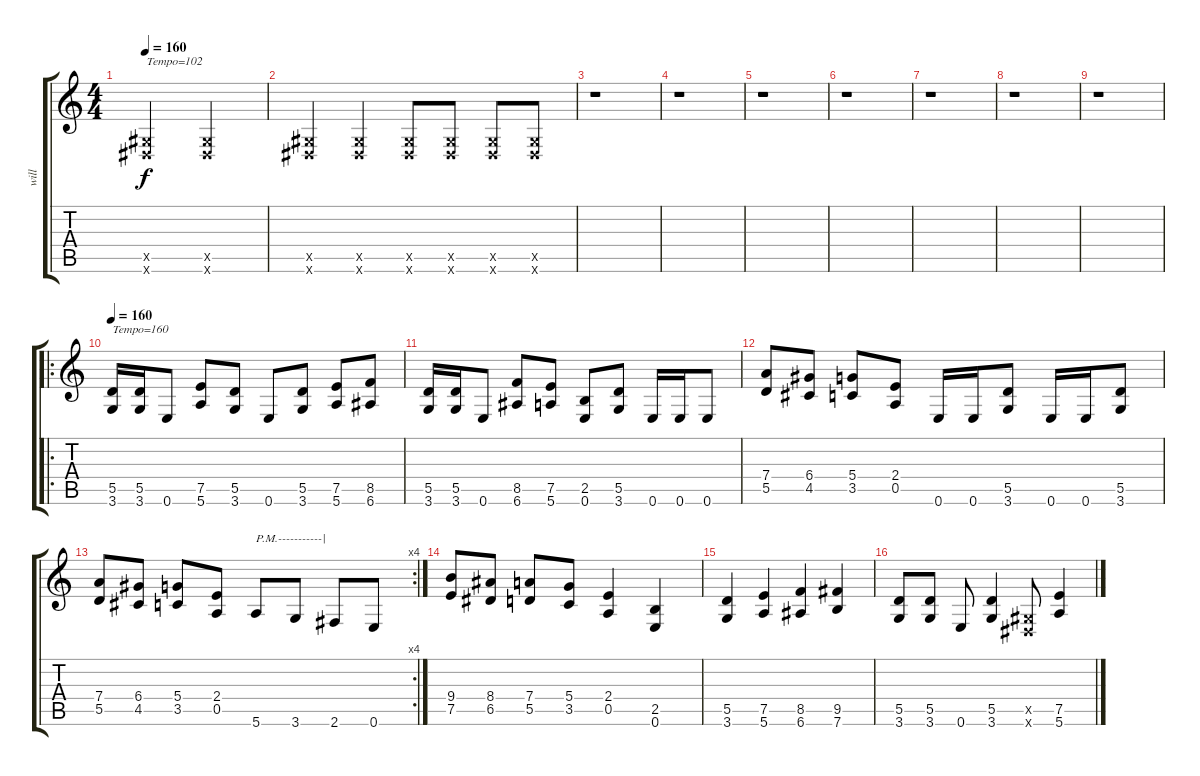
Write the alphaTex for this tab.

\track ("will" "will") {instrument distortionguitar}
\staff {score tabs}
\tuning (E4 B3 G3 D3 A2 E2) {hide}
\ts (4 4)
\tempo 160
\tempo 102
\tempo 160
\clef g2
\ks c
(-1.5{x} -1.6{x}).2{txt "Tempo=102" dy f instrument distortionguitar} (-1.5{x} -1.6{x}).2 |
(-1.5{x} -1.6{x}).4 (-1.5{x} -1.6{x}).4 (-1.5{x} -1.6{x}).8 (-1.5{x} -1.6{x}).8 (-1.5{x} -1.6{x}).8 (-1.5{x} -1.6{x}).8 |
r.1 |
r.1 |
r.1 |
r.1 |
r.1 |
r.1 |
r.1 |
\ro
\tempo 160
(5.5 3.6).16{txt "Tempo=160"} (5.5 3.6).16 0.6.8 (7.5 5.6).8 (5.5 3.6).8 0.6.8 (5.5 3.6).8 (7.5 5.6).8 (8.5 6.6).8 |
(5.5 3.6).16 (5.5 3.6).16 0.6.8 (8.5 6.6).8 (7.5 5.6).8 (2.5 0.6).8 (5.5 3.6).8 0.6.16 0.6.16 0.6.8 |
(7.4 5.5).8 (6.4 4.5).8 (5.4 3.5).8 (2.4 0.5).8 0.6.16 0.6.16 (5.5 3.6).8 0.6.16 0.6.16 (5.5 3.6).8 |
\rc 4
(7.4 5.5).8 (6.4 4.5).8 (5.4 3.5).8 (2.4 0.5).8 5.6.8{txt "P.M.-----------|"} 3.6.8 2.6.8 0.6.8 |
(9.4 7.5).8 (8.4 6.5).8 (7.4 5.5).8 (5.4 3.5).8 (2.4 0.5).4 (2.5 0.6).4 |
(5.5 3.6).4 (7.5 5.6).4 (8.5 6.6).4 (9.5 7.6).4 |
(5.5 3.6).8 (5.5 3.6).8 0.6.8 (5.5 3.6).4 (-1.5{x} -1.6{x}).8 (7.5 5.6).4
